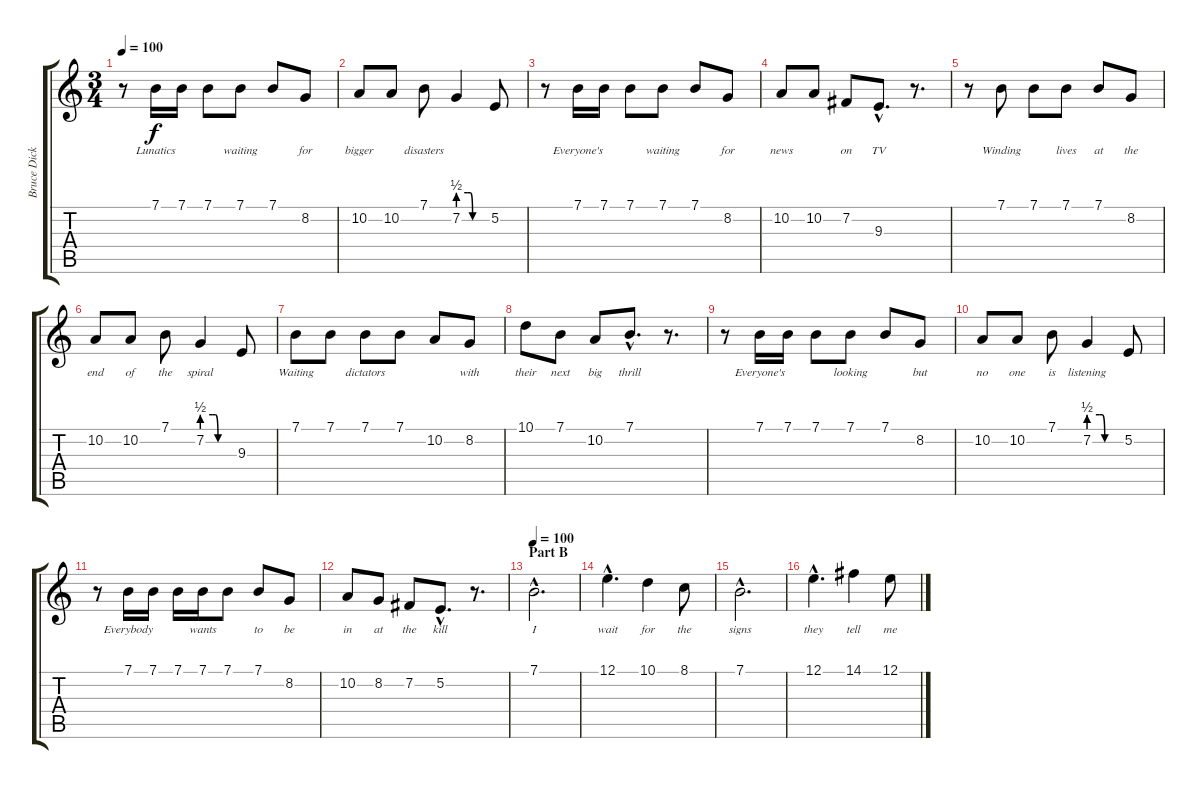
\track ("Bruce Dickinson" "Bruce Dick") {instrument flute}
\staff {score tabs}
\tuning (E4 B3 G3 D3 A2 E2) {hide}
\ts (3 4)
\tempo 100
\clef g2
\ks c
r.8{dy f} 7.1.16{lyrics (0 "Lunatics") lyrics (1 "") lyrics (2 "") lyrics (3 "") lyrics (4 "")} 7.1.16{lyrics (0 "") lyrics (1 "") lyrics (2 "") lyrics (3 "") lyrics (4 "")} 7.1.8{lyrics (0 "") lyrics (1 "") lyrics (2 "") lyrics (3 "") lyrics (4 "")} 7.1.8{lyrics (0 "waiting") lyrics (1 "") lyrics (2 "") lyrics (3 "") lyrics (4 "")} 7.1.8{lyrics (0 "") lyrics (1 "") lyrics (2 "") lyrics (3 "") lyrics (4 "")} 8.2.8{lyrics (0 "for") lyrics (1 "") lyrics (2 "") lyrics (3 "") lyrics (4 "")} |
10.2.8{lyrics (0 "bigger") lyrics (1 "") lyrics (2 "") lyrics (3 "") lyrics (4 "")} 10.2.8{lyrics (0 "") lyrics (1 "") lyrics (2 "") lyrics (3 "") lyrics (4 "")} 7.1.8{lyrics (0 "disasters") lyrics (1 "") lyrics (2 "") lyrics (3 "") lyrics (4 "")} 7.2{be (custom 0 2 20 2 25 2 30 0 35 0 40 0 60 0)}.4{lyrics (0 "") lyrics (1 "") lyrics (2 "") lyrics (3 "") lyrics (4 "")} 5.2.8{lyrics (0 "") lyrics (1 "") lyrics (2 "") lyrics (3 "") lyrics (4 "")} |
r.8 7.1.16{lyrics (0 "Everyone's") lyrics (1 "") lyrics (2 "") lyrics (3 "") lyrics (4 "")} 7.1.16{lyrics (0 "") lyrics (1 "") lyrics (2 "") lyrics (3 "") lyrics (4 "")} 7.1.8{lyrics (0 "") lyrics (1 "") lyrics (2 "") lyrics (3 "") lyrics (4 "")} 7.1.8{lyrics (0 "waiting") lyrics (1 "") lyrics (2 "") lyrics (3 "") lyrics (4 "")} 7.1.8{lyrics (0 "") lyrics (1 "") lyrics (2 "") lyrics (3 "") lyrics (4 "")} 8.2.8{lyrics (0 "for") lyrics (1 "") lyrics (2 "") lyrics (3 "") lyrics (4 "")} |
10.2.8{lyrics (0 "news") lyrics (1 "") lyrics (2 "") lyrics (3 "") lyrics (4 "")} 10.2.8{lyrics (0 "") lyrics (1 "") lyrics (2 "") lyrics (3 "") lyrics (4 "")} 7.2.8{lyrics (0 "on") lyrics (1 "") lyrics (2 "") lyrics (3 "") lyrics (4 "")} 9.3{hac}.8{d lyrics (0 "TV") lyrics (1 "") lyrics (2 "") lyrics (3 "") lyrics (4 "")} r.8{d} |
r.8 7.1.8{lyrics (0 "Winding") lyrics (1 "") lyrics (2 "") lyrics (3 "") lyrics (4 "")} 7.1.8{lyrics (0 "") lyrics (1 "") lyrics (2 "") lyrics (3 "") lyrics (4 "")} 7.1.8{lyrics (0 "lives") lyrics (1 "") lyrics (2 "") lyrics (3 "") lyrics (4 "")} 7.1.8{lyrics (0 "at") lyrics (1 "") lyrics (2 "") lyrics (3 "") lyrics (4 "")} 8.2.8{lyrics (0 "the") lyrics (1 "") lyrics (2 "") lyrics (3 "") lyrics (4 "")} |
10.2.8{lyrics (0 "end") lyrics (1 "") lyrics (2 "") lyrics (3 "") lyrics (4 "")} 10.2.8{lyrics (0 "of") lyrics (1 "") lyrics (2 "") lyrics (3 "") lyrics (4 "")} 7.1.8{lyrics (0 "the") lyrics (1 "") lyrics (2 "") lyrics (3 "") lyrics (4 "")} 7.2{be (custom 0 2 20 2 25 2 30 0 35 0 40 0 60 0)}.4{lyrics (0 "spiral") lyrics (1 "") lyrics (2 "") lyrics (3 "") lyrics (4 "")} 9.3.8{lyrics (0 "") lyrics (1 "") lyrics (2 "") lyrics (3 "") lyrics (4 "")} |
7.1.8{lyrics (0 "Waiting") lyrics (1 "") lyrics (2 "") lyrics (3 "") lyrics (4 "")} 7.1.8{lyrics (0 "") lyrics (1 "") lyrics (2 "") lyrics (3 "") lyrics (4 "")} 7.1.8{lyrics (0 "dictators") lyrics (1 "") lyrics (2 "") lyrics (3 "") lyrics (4 "")} 7.1.8{lyrics (0 "") lyrics (1 "") lyrics (2 "") lyrics (3 "") lyrics (4 "")} 10.2.8{lyrics (0 "") lyrics (1 "") lyrics (2 "") lyrics (3 "") lyrics (4 "")} 8.2.8{lyrics (0 "with") lyrics (1 "") lyrics (2 "") lyrics (3 "") lyrics (4 "")} |
10.1.8{lyrics (0 "their") lyrics (1 "") lyrics (2 "") lyrics (3 "") lyrics (4 "")} 7.1.8{lyrics (0 "next") lyrics (1 "") lyrics (2 "") lyrics (3 "") lyrics (4 "")} 10.2.8{lyrics (0 "big") lyrics (1 "") lyrics (2 "") lyrics (3 "") lyrics (4 "")} 7.1{hac}.8{d lyrics (0 "thrill") lyrics (1 "") lyrics (2 "") lyrics (3 "") lyrics (4 "")} r.8{d} |
r.8 7.1.16{lyrics (0 "Everyone's") lyrics (1 "") lyrics (2 "") lyrics (3 "") lyrics (4 "")} 7.1.16{lyrics (0 "") lyrics (1 "") lyrics (2 "") lyrics (3 "") lyrics (4 "")} 7.1.8{lyrics (0 "") lyrics (1 "") lyrics (2 "") lyrics (3 "") lyrics (4 "")} 7.1.8{lyrics (0 "looking") lyrics (1 "") lyrics (2 "") lyrics (3 "") lyrics (4 "")} 7.1.8{lyrics (0 "") lyrics (1 "") lyrics (2 "") lyrics (3 "") lyrics (4 "")} 8.2.8{lyrics (0 "but") lyrics (1 "") lyrics (2 "") lyrics (3 "") lyrics (4 "")} |
10.2.8{lyrics (0 "no") lyrics (1 "") lyrics (2 "") lyrics (3 "") lyrics (4 "")} 10.2.8{lyrics (0 "one") lyrics (1 "") lyrics (2 "") lyrics (3 "") lyrics (4 "")} 7.1.8{lyrics (0 "is") lyrics (1 "") lyrics (2 "") lyrics (3 "") lyrics (4 "")} 7.2{be (custom 0 2 20 2 25 2 30 0 35 0 40 0 60 0)}.4{lyrics (0 "listening") lyrics (1 "") lyrics (2 "") lyrics (3 "") lyrics (4 "")} 5.2.8{lyrics (0 "") lyrics (1 "") lyrics (2 "") lyrics (3 "") lyrics (4 "")} |
r.8 7.1.16{lyrics (0 "Everybody") lyrics (1 "") lyrics (2 "") lyrics (3 "") lyrics (4 "")} 7.1.16{lyrics (0 "") lyrics (1 "") lyrics (2 "") lyrics (3 "") lyrics (4 "")} 7.1.16{lyrics (0 "") lyrics (1 "") lyrics (2 "") lyrics (3 "") lyrics (4 "")} 7.1.16{lyrics (0 "wants") lyrics (1 "") lyrics (2 "") lyrics (3 "") lyrics (4 "")} 7.1.8{lyrics (0 "") lyrics (1 "") lyrics (2 "") lyrics (3 "") lyrics (4 "")} 7.1.8{lyrics (0 "to") lyrics (1 "") lyrics (2 "") lyrics (3 "") lyrics (4 "")} 8.2.8{lyrics (0 "be") lyrics (1 "") lyrics (2 "") lyrics (3 "") lyrics (4 "")} |
10.2.8{lyrics (0 "in") lyrics (1 "") lyrics (2 "") lyrics (3 "") lyrics (4 "")} 8.2.8{lyrics (0 "at") lyrics (1 "") lyrics (2 "") lyrics (3 "") lyrics (4 "")} 7.2.8{lyrics (0 "the") lyrics (1 "") lyrics (2 "") lyrics (3 "") lyrics (4 "")} 5.2{hac}.8{d lyrics (0 "kill") lyrics (1 "") lyrics (2 "") lyrics (3 "") lyrics (4 "")} r.8{d} |
\section ("" "Part B")
\tempo 100
7.1{hac}.2{d lyrics (0 "I") lyrics (1 "") lyrics (2 "") lyrics (3 "") lyrics (4 "")} |
12.1{hac}.4{d lyrics (0 "wait") lyrics (1 "") lyrics (2 "") lyrics (3 "") lyrics (4 "")} 10.1.4{lyrics (0 "for") lyrics (1 "") lyrics (2 "") lyrics (3 "") lyrics (4 "")} 8.1.8{lyrics (0 "the") lyrics (1 "") lyrics (2 "") lyrics (3 "") lyrics (4 "")} |
7.1{hac}.2{d lyrics (0 "signs") lyrics (1 "") lyrics (2 "") lyrics (3 "") lyrics (4 "")} |
12.1{hac}.4{d lyrics (0 "they") lyrics (1 "") lyrics (2 "") lyrics (3 "") lyrics (4 "")} 14.1.4{lyrics (0 "tell") lyrics (1 "") lyrics (2 "") lyrics (3 "") lyrics (4 "")} 12.1.8{lyrics (0 "me") lyrics (1 "") lyrics (2 "") lyrics (3 "") lyrics (4 "")}
